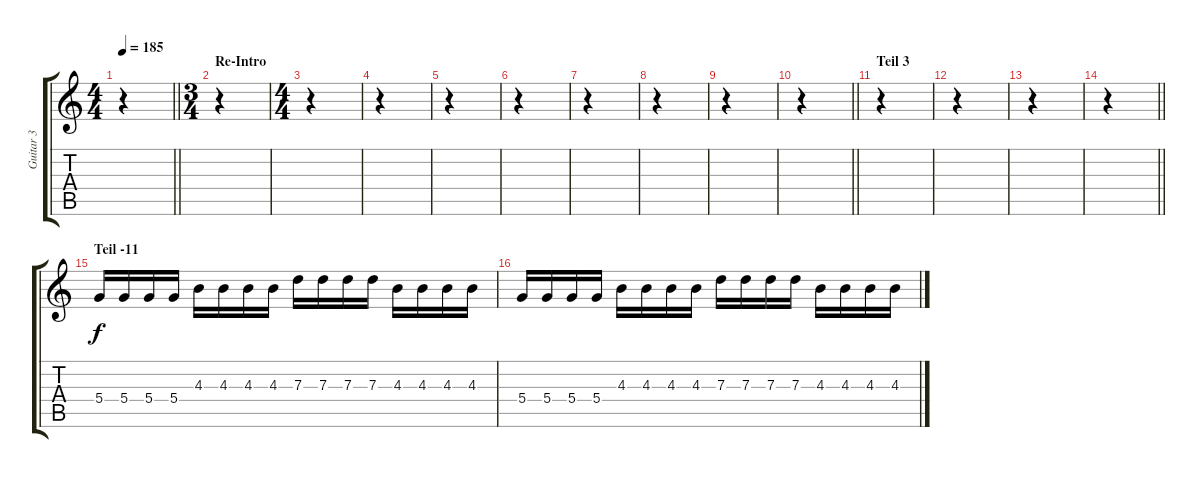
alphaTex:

\track ("Guitar 3" "Guitar 3") {instrument distortionguitar}
\staff {score tabs}
\tuning (E4 B3 G3 D3 A2 E2) {hide}
\ts (4 4)
\tempo 185
\clef g2
\barLineRight lightlight
\ks c
r.4{dy f} |
\ts (3 4)
\section ("" "Re-Intro")
r.4 |
\ts (4 4)
r.4 |
r.4 |
r.4 |
r.4 |
r.4 |
r.4 |
r.4 |
\barLineRight lightlight
r.4 |
\section ("" "Teil 3")
r.4 |
r.4 |
r.4 |
\barLineRight lightlight
r.4 |
\section ("" "Teil -11")
5.4.16 5.4.16 5.4.16 5.4.16 4.3.16 4.3.16 4.3.16 4.3.16 7.3.16 7.3.16 7.3.16 7.3.16 4.3.16 4.3.16 4.3.16 4.3.16 |
5.4.16 5.4.16 5.4.16 5.4.16 4.3.16 4.3.16 4.3.16 4.3.16 7.3.16 7.3.16 7.3.16 7.3.16 4.3.16 4.3.16 4.3.16 4.3.16
